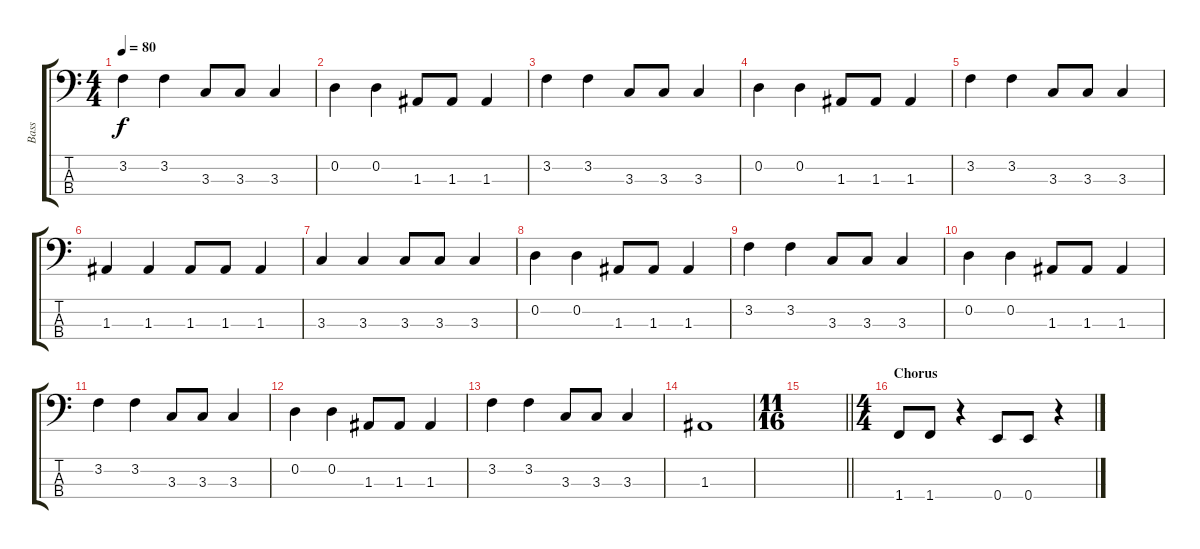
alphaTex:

\track ("Bass" "Bass") {instrument electricbassfinger}
\staff {score tabs}
\tuning (G2 D2 A1 E1) {hide}
\ts (4 4)
\tempo 80
\clef f4
\ks c
3.2.4{dy f} 3.2.4 3.3.8 3.3.8 3.3.4 |
0.2.4 0.2.4 1.3.8 1.3.8 1.3.4 |
3.2.4 3.2.4 3.3.8 3.3.8 3.3.4 |
0.2.4 0.2.4 1.3.8 1.3.8 1.3.4 |
3.2.4 3.2.4 3.3.8 3.3.8 3.3.4 |
1.3.4 1.3.4 1.3.8 1.3.8 1.3.4 |
3.3.4 3.3.4 3.3.8 3.3.8 3.3.4 |
0.2.4 0.2.4 1.3.8 1.3.8 1.3.4 |
3.2.4 3.2.4 3.3.8 3.3.8 3.3.4 |
0.2.4 0.2.4 1.3.8 1.3.8 1.3.4 |
3.2.4 3.2.4 3.3.8 3.3.8 3.3.4 |
0.2.4 0.2.4 1.3.8 1.3.8 1.3.4 |
3.2.4 3.2.4 3.3.8 3.3.8 3.3.4 |
1.3.1 |
\ts (11 16)
\barLineRight lightlight
|
\ts (4 4)
\section ("" "Chorus")
1.4.8 1.4.8 r.4 0.4.8 0.4.8 r.4
